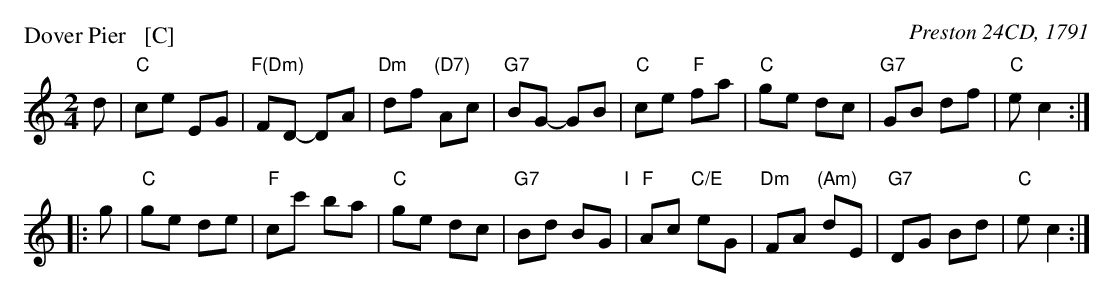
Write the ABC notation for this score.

X:1
P: Dover Pier   [C]
O: Preston 24CD, 1791
M: 2/4
L: 1/16
K: C
d2 \
| "C"c2e2 E2G2 | "F(Dm)"F2D2- D2A2 | "Dm"d2f2 "(D7)"A2c2 | "G7"B2G2- G2B2 \
| "C"c2e2 "F"f2a2 | "C"g2e2 d2c2 | "G7"G2B2 d2f2 | "C"e2 c4 :|
|: g2 \
| "C"g2e2 d2e2 | "F"c2c'2 b2a2 | "C"g2e2 d2c2 | "G7"B2d2 B2G2 "I"\
| "F"A2c2 "C/E"e2G2 | "Dm"F2A2 "(Am)"d2E2 | "G7"D2G2 B2d2 | "C"e2 c4 :|
